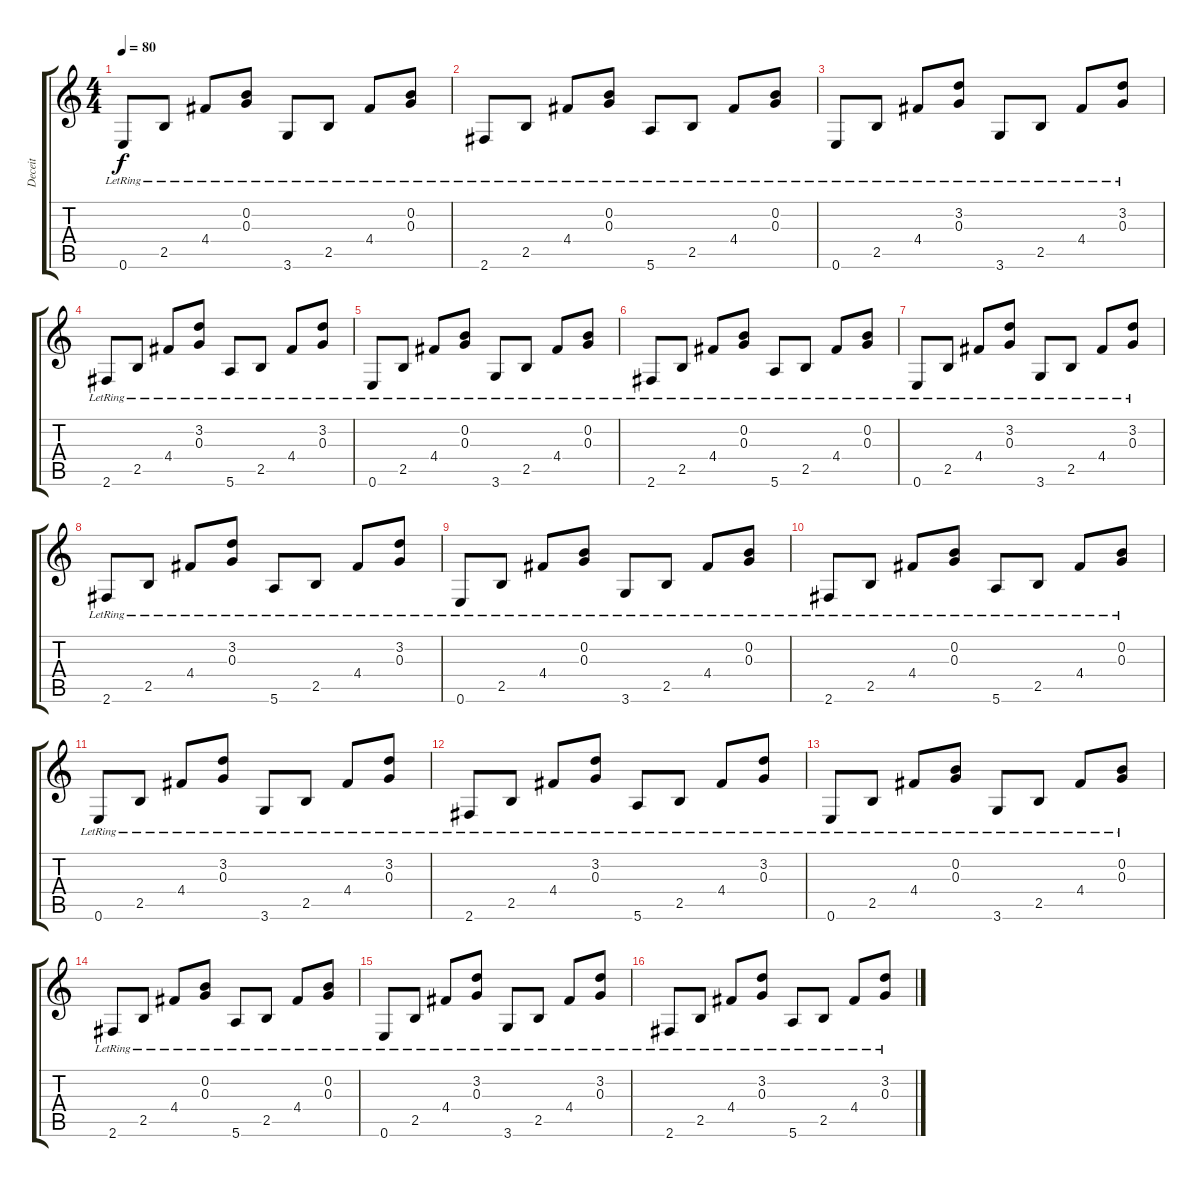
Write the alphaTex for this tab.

\track ("Deceit" "Deceit") {instrument acousticguitarnylon}
\staff {score tabs}
\tuning (E4 B3 G3 D3 A2 E2) {hide}
\ts (4 4)
\tempo 80
\clef g2
\ks c
0.6{lr}.8{dy f} 2.5{lr}.8 4.4{lr}.8 (0.2{lr} 0.3{lr}).8 3.6{lr}.8 2.5{lr}.8 4.4{lr}.8 (0.2{lr} 0.3{lr}).8 |
2.6{lr}.8 2.5{lr}.8 4.4{lr}.8 (0.2{lr} 0.3{lr}).8 5.6{lr}.8 2.5{lr}.8 4.4{lr}.8 (0.2{lr} 0.3{lr}).8 |
0.6{lr}.8 2.5{lr}.8 4.4{lr}.8 (3.2{lr} 0.3{lr}).8 3.6{lr}.8 2.5{lr}.8 4.4{lr}.8 (3.2{lr} 0.3{lr}).8 |
2.6{lr}.8 2.5{lr}.8 4.4{lr}.8 (3.2{lr} 0.3{lr}).8 5.6{lr}.8 2.5{lr}.8 4.4{lr}.8 (3.2{lr} 0.3{lr}).8 |
0.6{lr}.8 2.5{lr}.8 4.4{lr}.8 (0.2{lr} 0.3{lr}).8 3.6{lr}.8 2.5{lr}.8 4.4{lr}.8 (0.2{lr} 0.3{lr}).8 |
2.6{lr}.8 2.5{lr}.8 4.4{lr}.8 (0.2{lr} 0.3{lr}).8 5.6{lr}.8 2.5{lr}.8 4.4{lr}.8 (0.2{lr} 0.3{lr}).8 |
0.6{lr}.8 2.5{lr}.8 4.4{lr}.8 (3.2{lr} 0.3{lr}).8 3.6{lr}.8 2.5{lr}.8 4.4{lr}.8 (3.2{lr} 0.3{lr}).8 |
2.6{lr}.8 2.5{lr}.8 4.4{lr}.8 (3.2{lr} 0.3{lr}).8 5.6{lr}.8 2.5{lr}.8 4.4{lr}.8 (3.2{lr} 0.3{lr}).8 |
0.6{lr}.8 2.5{lr}.8 4.4{lr}.8 (0.2{lr} 0.3{lr}).8 3.6{lr}.8 2.5{lr}.8 4.4{lr}.8 (0.2{lr} 0.3{lr}).8 |
2.6{lr}.8 2.5{lr}.8 4.4{lr}.8 (0.2{lr} 0.3{lr}).8 5.6{lr}.8 2.5{lr}.8 4.4{lr}.8 (0.2{lr} 0.3{lr}).8 |
0.6{lr}.8 2.5{lr}.8 4.4{lr}.8 (3.2{lr} 0.3{lr}).8 3.6{lr}.8 2.5{lr}.8 4.4{lr}.8 (3.2{lr} 0.3{lr}).8 |
2.6{lr}.8 2.5{lr}.8 4.4{lr}.8 (3.2{lr} 0.3{lr}).8 5.6{lr}.8 2.5{lr}.8 4.4{lr}.8 (3.2{lr} 0.3{lr}).8 |
0.6{lr}.8 2.5{lr}.8 4.4{lr}.8 (0.2{lr} 0.3{lr}).8 3.6{lr}.8 2.5{lr}.8 4.4{lr}.8 (0.2{lr} 0.3{lr}).8 |
2.6{lr}.8 2.5{lr}.8 4.4{lr}.8 (0.2{lr} 0.3{lr}).8 5.6{lr}.8 2.5{lr}.8 4.4{lr}.8 (0.2{lr} 0.3{lr}).8 |
0.6{lr}.8 2.5{lr}.8 4.4{lr}.8 (3.2{lr} 0.3{lr}).8 3.6{lr}.8 2.5{lr}.8 4.4{lr}.8 (3.2{lr} 0.3{lr}).8 |
2.6{lr}.8 2.5{lr}.8 4.4{lr}.8 (3.2{lr} 0.3{lr}).8 5.6{lr}.8 2.5{lr}.8 4.4{lr}.8 (3.2{lr} 0.3{lr}).8
